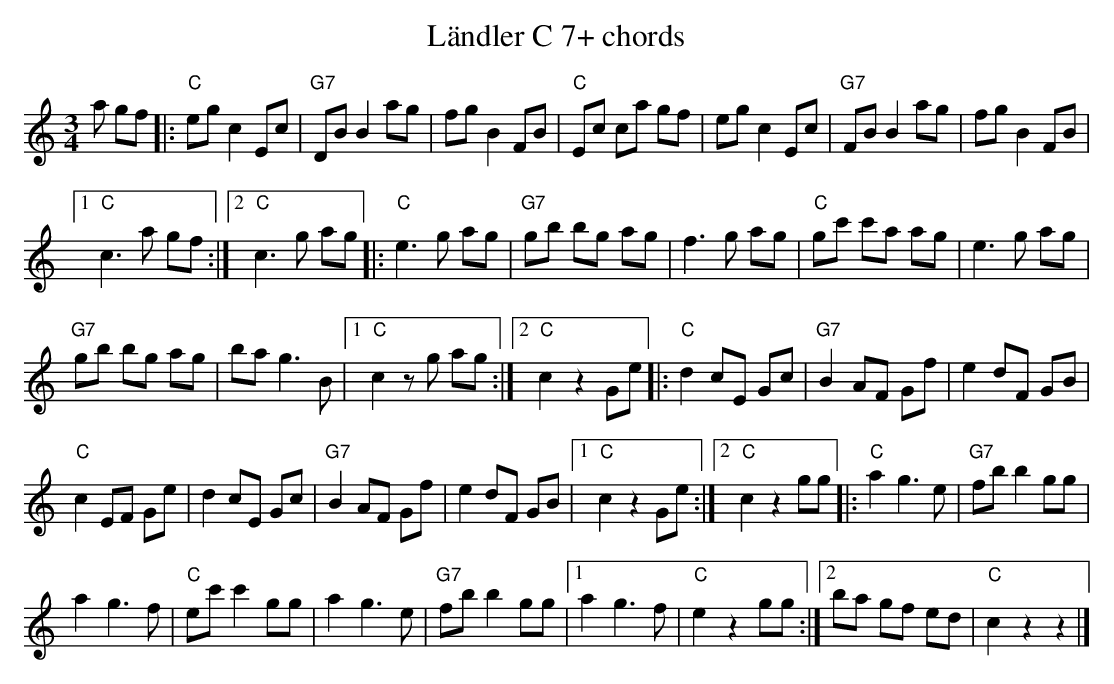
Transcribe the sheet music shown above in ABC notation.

X:1
T:Ländler C 7+ chords
M:3/4
L:1/8
K:Cmaj%%MIDI gchordon
a gf |: "C"eg c2 Ec | "G7"DB B2 ag | fg B2 FB | "C"Ec ca gf | eg c2 Ec | "G7"FB B2 ag | fg B2 FB |1
"C"c3a gf :|2 "C"c3g ag |: "C"e3g ag | "G7"gb bg ag | f3g ag | "C"gc' c'a ag | e3g ag |
"G7"gb bg ag | ba g3B |1 "C"c2 zg ag :|2 "C"c2 z2 Ge |: "C"d2 cE Gc | "G7"B2 AF Gf | e2 dF GB |
"C"c2 EF Ge | d2 cE Gc | "G7"B2 AF Gf | e2 dF GB |1 "C"c2 z2 Ge :|2 "C"c2 z2 gg |: "C"a2 g3e | "G7"fb b2 gg |
a2 g3f | "C"ec' c'2 gg | a2 g3e | "G7"fb b2 gg |1 a2 g3f | "C"e2 z2 gg :|2 ba gf ed | "C"c2 z2z2 |]
